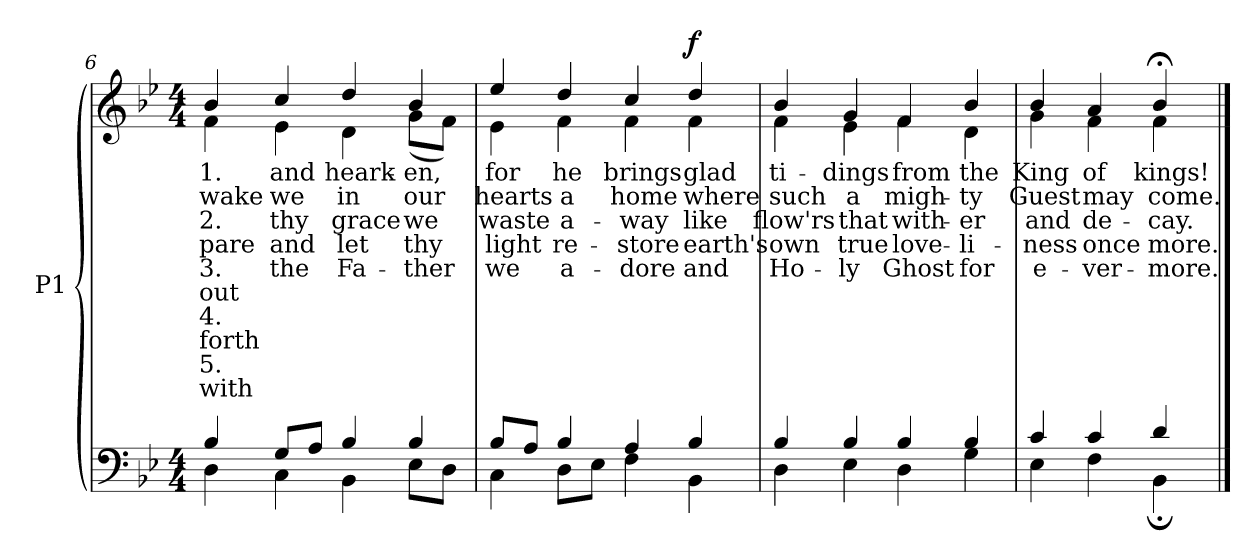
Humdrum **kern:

**kern	**kern	**text	**text	**text	**text	**text	**text	**text	**text	**text	**text	**dynam
*part1	*part1	*part1	*part1	*part1	*part1	*part1	*part1	*part1	*part1	*part1	*part1	*part1
*staff2	*staff1	*staff1	*staff1	*staff1	*staff1	*staff1	*staff1	*staff1	*staff1	*staff1	*staff1	*staff1/2
*I"P1	*	*	*	*	*	*	*	*	*	*	*	*
!!LO:LB:g=z
*clefF4	*clefG2	*	*	*	*	*	*	*	*	*	*	*
*k[b-e-]	*k[b-e-]	*	*	*	*	*	*	*	*	*	*	*
*B-:	*B-:	*	*	*	*	*	*	*	*	*	*	*
*M4/4	*M4/4	*	*	*	*	*	*	*	*	*	*	*
=6	=6	=6	=6	=6	=6	=6	=6	=6	=6	=6	=6	=6
*^	*	*	*	*	*	*	*	*	*	*	*	*
!	!	!LO:TX:b:t=-	!	!	!	!	!	!	!	!	!	!	!
!	!	!LO:TX:b:t=-	!	!	!	!	!	!	!	!	!	!	!
!	!	!LO:TX:b:t=-	!	!	!	!	!	!	!	!	!	!	!
!	!	!	!LO:LY:b:color=#000000	!LO:LY:b:color=#000000	!LO:LY:b:color=#000000	!LO:LY:b:color=#000000	!LO:LY:b:color=#000000	!LO:LY:b:color=#000000	!LO:LY:b:color=#000000	!LO:LY:b:color=#000000	!LO:LY:b:color=#000000	!LO:LY:b:color=#000000	!
*	*	*^	*	*	*	*	*	*	*	*	*	*	*
4B-i/	4Di\	4b-i/	4fi\	1.	wake	2.	pare	-3.	out	4.	forth	5.	with	.
!	!	!	!	!LO:LY:b:color=#000000	!LO:LY:b:color=#000000	!LO:LY:b:color=#000000	!LO:LY:b:color=#000000	!LO:LY:b:color=#000000	!	!	!	!	!	!
8Gi/L	4Ci\	4cci/	4e-i\	and	we	thy	and	the	.	.	.	.	.	.
8Ai/J	.	.	.	.	.	.	.	.	.	.	.	.	.	.
!	!	!	!	!LO:LY:b:color=#000000	!LO:LY:b:color=#000000	!LO:LY:b:color=#000000	!LO:LY:b:color=#000000	!LO:LY:b:color=#000000	!	!	!	!	!	!
4B-i/	4BB-i\	4ddi/	4di\	heark-	in	grace	let	Fa-	.	.	.	.	.	.
!	!	!	!	!LO:LY:b:color=#000000	!LO:LY:b:color=#000000	!LO:LY:b:color=#000000	!LO:LY:b:color=#000000	!LO:LY:b:color=#000000	!	!	!	!	!	!
4B-i/	8E-i\L	4b-i/	(8gi\L	-en,	our	we	thy	-ther	.	.	.	.	.	.
.	8Di\J	.	8fi\J)	.	.	.	.	.	.	.	.	.	.	.
=7	=7	=7	=7	=7	=7	=7	=7	=7	=7	=7	=7	=7	=7	=7
!	!	!	!	!LO:LY:b:color=#000000	!LO:LY:b:color=#000000	!LO:LY:b:color=#000000	!LO:LY:b:color=#000000	!LO:LY:b:color=#000000	!	!	!	!	!	!
8B-i/L	4Ci\	4ee-i/	4e-i\	for	hearts	waste	light	we	.	.	.	.	.	.
8Ai/J	.	.	.	.	.	.	.	.	.	.	.	.	.	.
!	!	!	!	!LO:LY:b:color=#000000	!LO:LY:b:color=#000000	!LO:LY:b:color=#000000	!LO:LY:b:color=#000000	!LO:LY:b:color=#000000	!	!	!	!	!	!
4B-i/	8Di\L	4ddi/	4fi\	he	a	a-	re-	a-	.	.	.	.	.	.
.	8E-i\J	.	.	.	.	.	.	.	.	.	.	.	.	.
!	!	!	!	!LO:LY:b:color=#000000	!LO:LY:b:color=#000000	!LO:LY:b:color=#000000	!LO:LY:b:color=#000000	!LO:LY:b:color=#000000	!	!	!	!	!	!
4Ai/	4Fi\	4cci/	4fi\	brings	home	-way	-store	-dore	.	.	.	.	.	.
!	!	!	!	!LO:LY:b:color=#000000	!LO:LY:b:color=#000000	!LO:LY:b:color=#000000	!LO:LY:b:color=#000000	!LO:LY:b:color=#000000	!	!	!	!	!	!
4B-i/	4BB-i\	4ddi/	4fi\	glad	where	like	earth's	and	.	.	.	.	.	f
=8	=8	=8	=8	=8	=8	=8	=8	=8	=8	=8	=8	=8	=8	=8
!	!	!	!	!LO:LY:b:color=#000000	!LO:LY:b:color=#000000	!LO:LY:b:color=#000000	!LO:LY:b:color=#000000	!LO:LY:b:color=#000000	!	!	!	!	!	!
4B-i/	4Di\	4b-i/	4fi\	ti-	such	flow'rs	own	Ho-	.	.	.	.	.	.
!	!	!	!	!LO:LY:b:color=#000000	!LO:LY:b:color=#000000	!LO:LY:b:color=#000000	!LO:LY:b:color=#000000	!LO:LY:b:color=#000000	!	!	!	!	!	!
4B-i/	4E-i\	4gi/	4e-i\	-dings	a	that	true	-ly	.	.	.	.	.	.
!	!	!	!	!LO:LY:b:color=#000000	!LO:LY:b:color=#000000	!LO:LY:b:color=#000000	!LO:LY:b:color=#000000	!LO:LY:b:color=#000000	!	!	!	!	!	!
4B-i/	4Di\	4fi/	4fi\	from	migh-	with-	love-	Ghost	.	.	.	.	.	.
!	!	!	!	!LO:LY:b:color=#000000	!LO:LY:b:color=#000000	!LO:LY:b:color=#000000	!LO:LY:b:color=#000000	!LO:LY:b:color=#000000	!	!	!	!	!	!
4B-i/	4Gi\	4b-i/	4di\	the	-ty	-er	-li-	for	.	.	.	.	.	.
=9	=9	=9	=9	=9	=9	=9	=9	=9	=9	=9	=9	=9	=9	=9
!	!	!	!	!LO:LY:b:color=#000000	!LO:LY:b:color=#000000	!LO:LY:b:color=#000000	!LO:LY:b:color=#000000	!LO:LY:b:color=#000000	!	!	!	!	!	!
4ci/	4E-i\	4b-i/	4gi\	King	Guest	and	-ness	e-	.	.	.	.	.	.
!	!	!	!	!LO:LY:b:color=#000000	!LO:LY:b:color=#000000	!LO:LY:b:color=#000000	!LO:LY:b:color=#000000	!LO:LY:b:color=#000000	!	!	!	!	!	!
4ci/	4Fi\	4ai/	4fi\	of	may	de-	once	-ver-	.	.	.	.	.	.
!	!	!	!	!LO:LY:b:color=#000000	!LO:LY:b:color=#000000	!LO:LY:b:color=#000000	!LO:LY:b:color=#000000	!LO:LY:b:color=#000000	!	!	!	!	!	!
4di/	4BB-;i\	4b-;i/	4fi\	kings!	come.	-cay.	more.	-more.	.	.	.	.	.	.
*v	*v	*	*	*	*	*	*	*	*	*	*	*	*	*
*	*v	*v	*	*	*	*	*	*	*	*	*	*	*
==	==	==	==	==	==	==	==	==	==	==	==	==
*-	*-	*-	*-	*-	*-	*-	*-	*-	*-	*-	*-	*-
